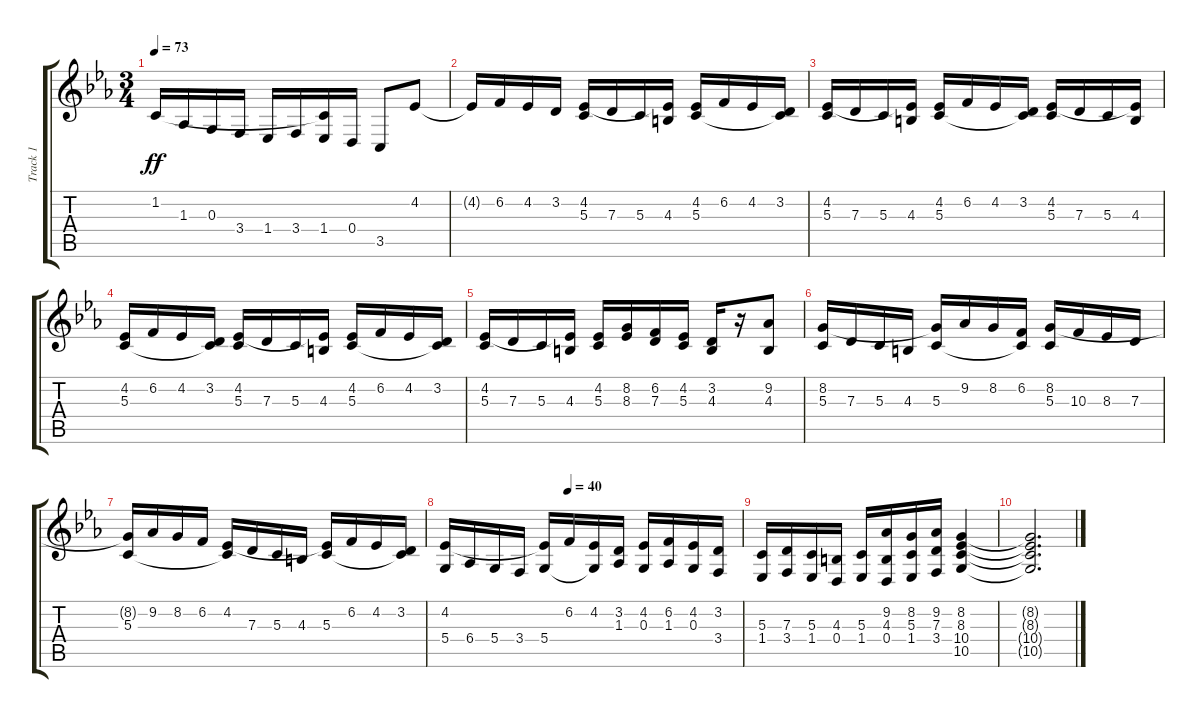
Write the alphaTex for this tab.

\track ("Track 1" "Track 1") {instrument churchorgan}
\staff {score tabs}
\tuning (E4 B3 G3 D3 A2 E2) {hide}
\ts (3 4)
\tempo 73
\clef g2
\ks cminor
1.2.16{dy ff} 1.3.16 0.3.16 3.4.16 1.4.16 3.4.16 (1.2{t} 1.4).16 0.4.16 3.5.8 4.2.8 |
4.2{t}.16 6.2.16 4.2.16 3.2.16 (4.2 5.3).16 7.3.16 5.3.16 (4.2{t} 4.3).16 (4.2 5.3).16 6.2.16 4.2.16 (3.2 5.3{t}).16 |
(4.2 5.3).16 7.3.16 5.3.16 (4.2{t} 4.3).16 (4.2 5.3).16 6.2.16 4.2.16 (3.2 5.3{t}).16 (4.2 5.3).16 7.3.16 5.3.16 (4.2{t} 4.3).16 |
(4.2 5.3).16 6.2.16 4.2.16 (3.2 5.3{t}).16 (4.2 5.3).16 7.3.16 5.3.16 (4.2{t} 4.3).16 (4.2 5.3).16 6.2.16 4.2.16 (3.2 5.3{t}).16 |
(4.2 5.3).16 7.3.16 5.3.16 (4.2{t} 4.3).16 (4.2 5.3).16 (8.2 8.3).16 (6.2 7.3).16 (4.2 5.3).16 (3.2 4.3).16 r.16 (9.2 4.3).8 |
(8.2 5.3).16 7.3.16 5.3.16 4.3.16 (8.2{t} 5.3).16 9.2.16 8.2.16 (6.2 5.3{t}).16 (8.2 5.3).16 10.3.16 8.3.16 7.3.16 |
(8.2{t} 5.3).16 9.2.16 8.2.16 6.2.16 (4.2 5.3{t}).16 7.3.16 5.3.16 4.3.16 (4.2{t} 5.3).16 6.2.16 4.2.16 (3.2 5.3{t}).16 |
\tempo (40 0.4166666666666667)
(4.2 5.4).16 6.4.16 5.4.16 3.4.16 (4.2{t} 5.4).16 6.2.16 (4.2 5.4{t}).16 (3.2 1.3).16 (4.2 0.3).16 (6.2 1.3).16 (4.2 0.3).16 (3.2 3.4).16 |
(5.3 1.4).16 (7.3 3.4).16 (5.3 1.4).16 (4.3 0.4).16 (5.3 1.4).16 (9.2 4.3 0.4).16 (8.2 5.3 1.4).16 (9.2 7.3 3.4).16 (8.2 8.3 10.4 10.5).4 |
(8.2{t} 8.3{t} 10.4{t} 10.5{t}).2{d}
